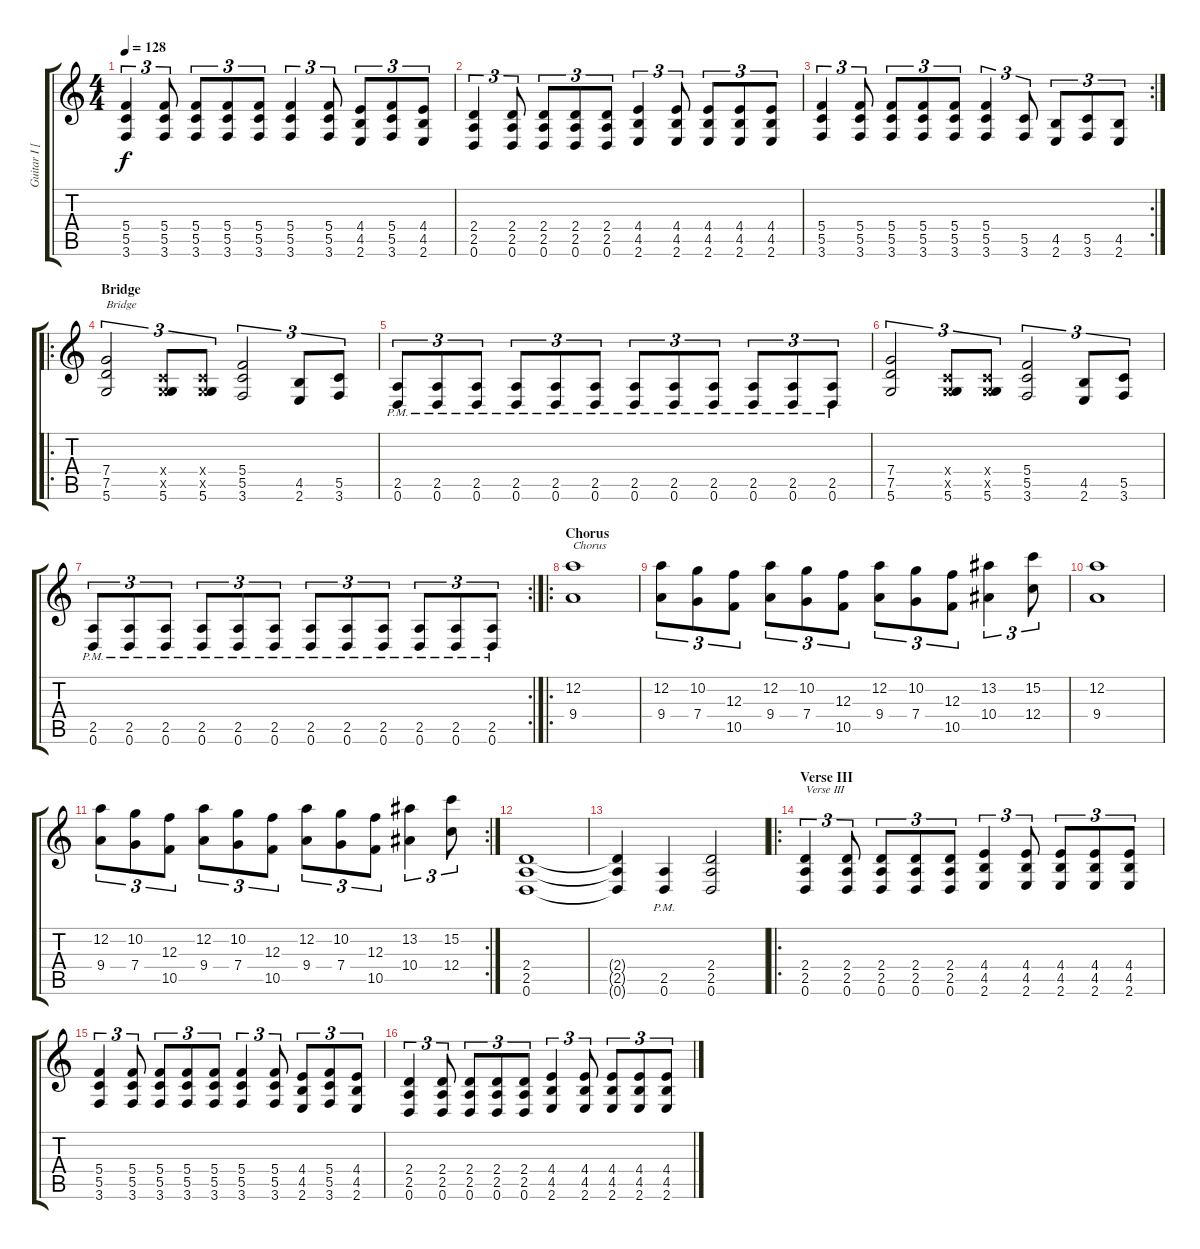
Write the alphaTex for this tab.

\track ("Guitar I [Marcus Sunesson]" "Guitar I [") {instrument distortionguitar}
\staff {score tabs}
\tuning (D4 A3 F3 C3 G2 D2) {hide}
\ts (4 4)
\tempo 128
\clef g2
\ks c
(5.4 5.5 3.6).4{tu (3 2) dy f} (5.4 5.5 3.6).8{tu (3 2)} (5.4 5.5 3.6).8{tu (3 2)} (5.4 5.5 3.6).8{tu (3 2)} (5.4 5.5 3.6).8{tu (3 2)} (5.4 5.5 3.6).4{tu (3 2)} (5.4 5.5 3.6).8{tu (3 2)} (4.4 4.5 2.6).8{tu (3 2)} (5.4 5.5 3.6).8{tu (3 2)} (4.4 4.5 2.6).8{tu (3 2)} |
(2.4 2.5 0.6).4{tu (3 2)} (2.4 2.5 0.6).8{tu (3 2)} (2.4 2.5 0.6).8{tu (3 2)} (2.4 2.5 0.6).8{tu (3 2)} (2.4 2.5 0.6).8{tu (3 2)} (4.4 4.5 2.6).4{tu (3 2)} (4.4 4.5 2.6).8{tu (3 2)} (4.4 4.5 2.6).8{tu (3 2)} (4.4 4.5 2.6).8{tu (3 2)} (4.4 4.5 2.6).8{tu (3 2)} |
\rc 2
(5.4 5.5 3.6).4{tu (3 2)} (5.4 5.5 3.6).8{tu (3 2)} (5.4 5.5 3.6).8{tu (3 2)} (5.4 5.5 3.6).8{tu (3 2)} (5.4 5.5 3.6).8{tu (3 2)} (5.4 5.5 3.6).4{tu (3 2)} (5.5 3.6).8{tu (3 2)} (4.5 2.6).8{tu (3 2)} (5.5 3.6).8{tu (3 2)} (4.5 2.6).8{tu (3 2)} |
\ro
\section ("" "Bridge")
(7.4 7.5 5.6).2{tu (3 2) txt "Bridge"} (0.4{x} 0.5{x} 5.6).8{tu (3 2)} (0.4{x} 0.5{x} 5.6).8{tu (3 2)} (5.4 5.5 3.6).2{tu (3 2)} (4.5 2.6).8{tu (3 2)} (5.5 3.6).8{tu (3 2)} |
(2.5{pm} 0.6{pm}).8{tu (3 2)} (2.5{pm} 0.6{pm}).8{tu (3 2)} (2.5{pm} 0.6{pm}).8{tu (3 2)} (2.5{pm} 0.6{pm}).8{tu (3 2)} (2.5{pm} 0.6{pm}).8{tu (3 2)} (2.5{pm} 0.6{pm}).8{tu (3 2)} (2.5{pm} 0.6{pm}).8{tu (3 2)} (2.5{pm} 0.6{pm}).8{tu (3 2)} (2.5{pm} 0.6{pm}).8{tu (3 2)} (2.5{pm} 0.6{pm}).8{tu (3 2)} (2.5{pm} 0.6{pm}).8{tu (3 2)} (2.5{pm} 0.6{pm}).8{tu (3 2)} |
(7.4 7.5 5.6).2{tu (3 2)} (0.4{x} 0.5{x} 5.6).8{tu (3 2)} (0.4{x} 0.5{x} 5.6).8{tu (3 2)} (5.4 5.5 3.6).2{tu (3 2)} (4.5 2.6).8{tu (3 2)} (5.5 3.6).8{tu (3 2)} |
\rc 2
(2.5{pm} 0.6{pm}).8{tu (3 2)} (2.5{pm} 0.6{pm}).8{tu (3 2)} (2.5{pm} 0.6{pm}).8{tu (3 2)} (2.5{pm} 0.6{pm}).8{tu (3 2)} (2.5{pm} 0.6{pm}).8{tu (3 2)} (2.5{pm} 0.6{pm}).8{tu (3 2)} (2.5{pm} 0.6{pm}).8{tu (3 2)} (2.5{pm} 0.6{pm}).8{tu (3 2)} (2.5{pm} 0.6{pm}).8{tu (3 2)} (2.5{pm} 0.6{pm}).8{tu (3 2)} (2.5{pm} 0.6{pm}).8{tu (3 2)} (2.5{pm} 0.6{pm}).8{tu (3 2)} |
\ro
\section ("" "Chorus")
(12.2 9.4).1{txt "Chorus"} |
(12.2 9.4).8{tu (3 2)} (10.2 7.4).8{tu (3 2)} (12.3 10.5).8{tu (3 2)} (12.2 9.4).8{tu (3 2)} (10.2 7.4).8{tu (3 2)} (12.3 10.5).8{tu (3 2)} (12.2 9.4).8{tu (3 2)} (10.2 7.4).8{tu (3 2)} (12.3 10.5).8{tu (3 2)} (13.2 10.4).4{tu (3 2)} (15.2 12.4).8{tu (3 2)} |
(12.2 9.4).1 |
\rc 2
(12.2 9.4).8{tu (3 2)} (10.2 7.4).8{tu (3 2)} (12.3 10.5).8{tu (3 2)} (12.2 9.4).8{tu (3 2)} (10.2 7.4).8{tu (3 2)} (12.3 10.5).8{tu (3 2)} (12.2 9.4).8{tu (3 2)} (10.2 7.4).8{tu (3 2)} (12.3 10.5).8{tu (3 2)} (13.2 10.4).4{tu (3 2)} (15.2 12.4).8{tu (3 2)} |
(2.4 2.5 0.6).1 |
(2.4{t} 2.5{t} 0.6{t}).4 (2.5{pm} 0.6{pm}).4 (2.4 2.5 0.6).2 |
\ro
\section ("" "Verse III")
(2.4 2.5 0.6).4{tu (3 2) txt "Verse III"} (2.4 2.5 0.6).8{tu (3 2)} (2.4 2.5 0.6).8{tu (3 2)} (2.4 2.5 0.6).8{tu (3 2)} (2.4 2.5 0.6).8{tu (3 2)} (4.4 4.5 2.6).4{tu (3 2)} (4.4 4.5 2.6).8{tu (3 2)} (4.4 4.5 2.6).8{tu (3 2)} (4.4 4.5 2.6).8{tu (3 2)} (4.4 4.5 2.6).8{tu (3 2)} |
(5.4 5.5 3.6).4{tu (3 2)} (5.4 5.5 3.6).8{tu (3 2)} (5.4 5.5 3.6).8{tu (3 2)} (5.4 5.5 3.6).8{tu (3 2)} (5.4 5.5 3.6).8{tu (3 2)} (5.4 5.5 3.6).4{tu (3 2)} (5.4 5.5 3.6).8{tu (3 2)} (4.4 4.5 2.6).8{tu (3 2)} (5.4 5.5 3.6).8{tu (3 2)} (4.4 4.5 2.6).8{tu (3 2)} |
(2.4 2.5 0.6).4{tu (3 2)} (2.4 2.5 0.6).8{tu (3 2)} (2.4 2.5 0.6).8{tu (3 2)} (2.4 2.5 0.6).8{tu (3 2)} (2.4 2.5 0.6).8{tu (3 2)} (4.4 4.5 2.6).4{tu (3 2)} (4.4 4.5 2.6).8{tu (3 2)} (4.4 4.5 2.6).8{tu (3 2)} (4.4 4.5 2.6).8{tu (3 2)} (4.4 4.5 2.6).8{tu (3 2)}
